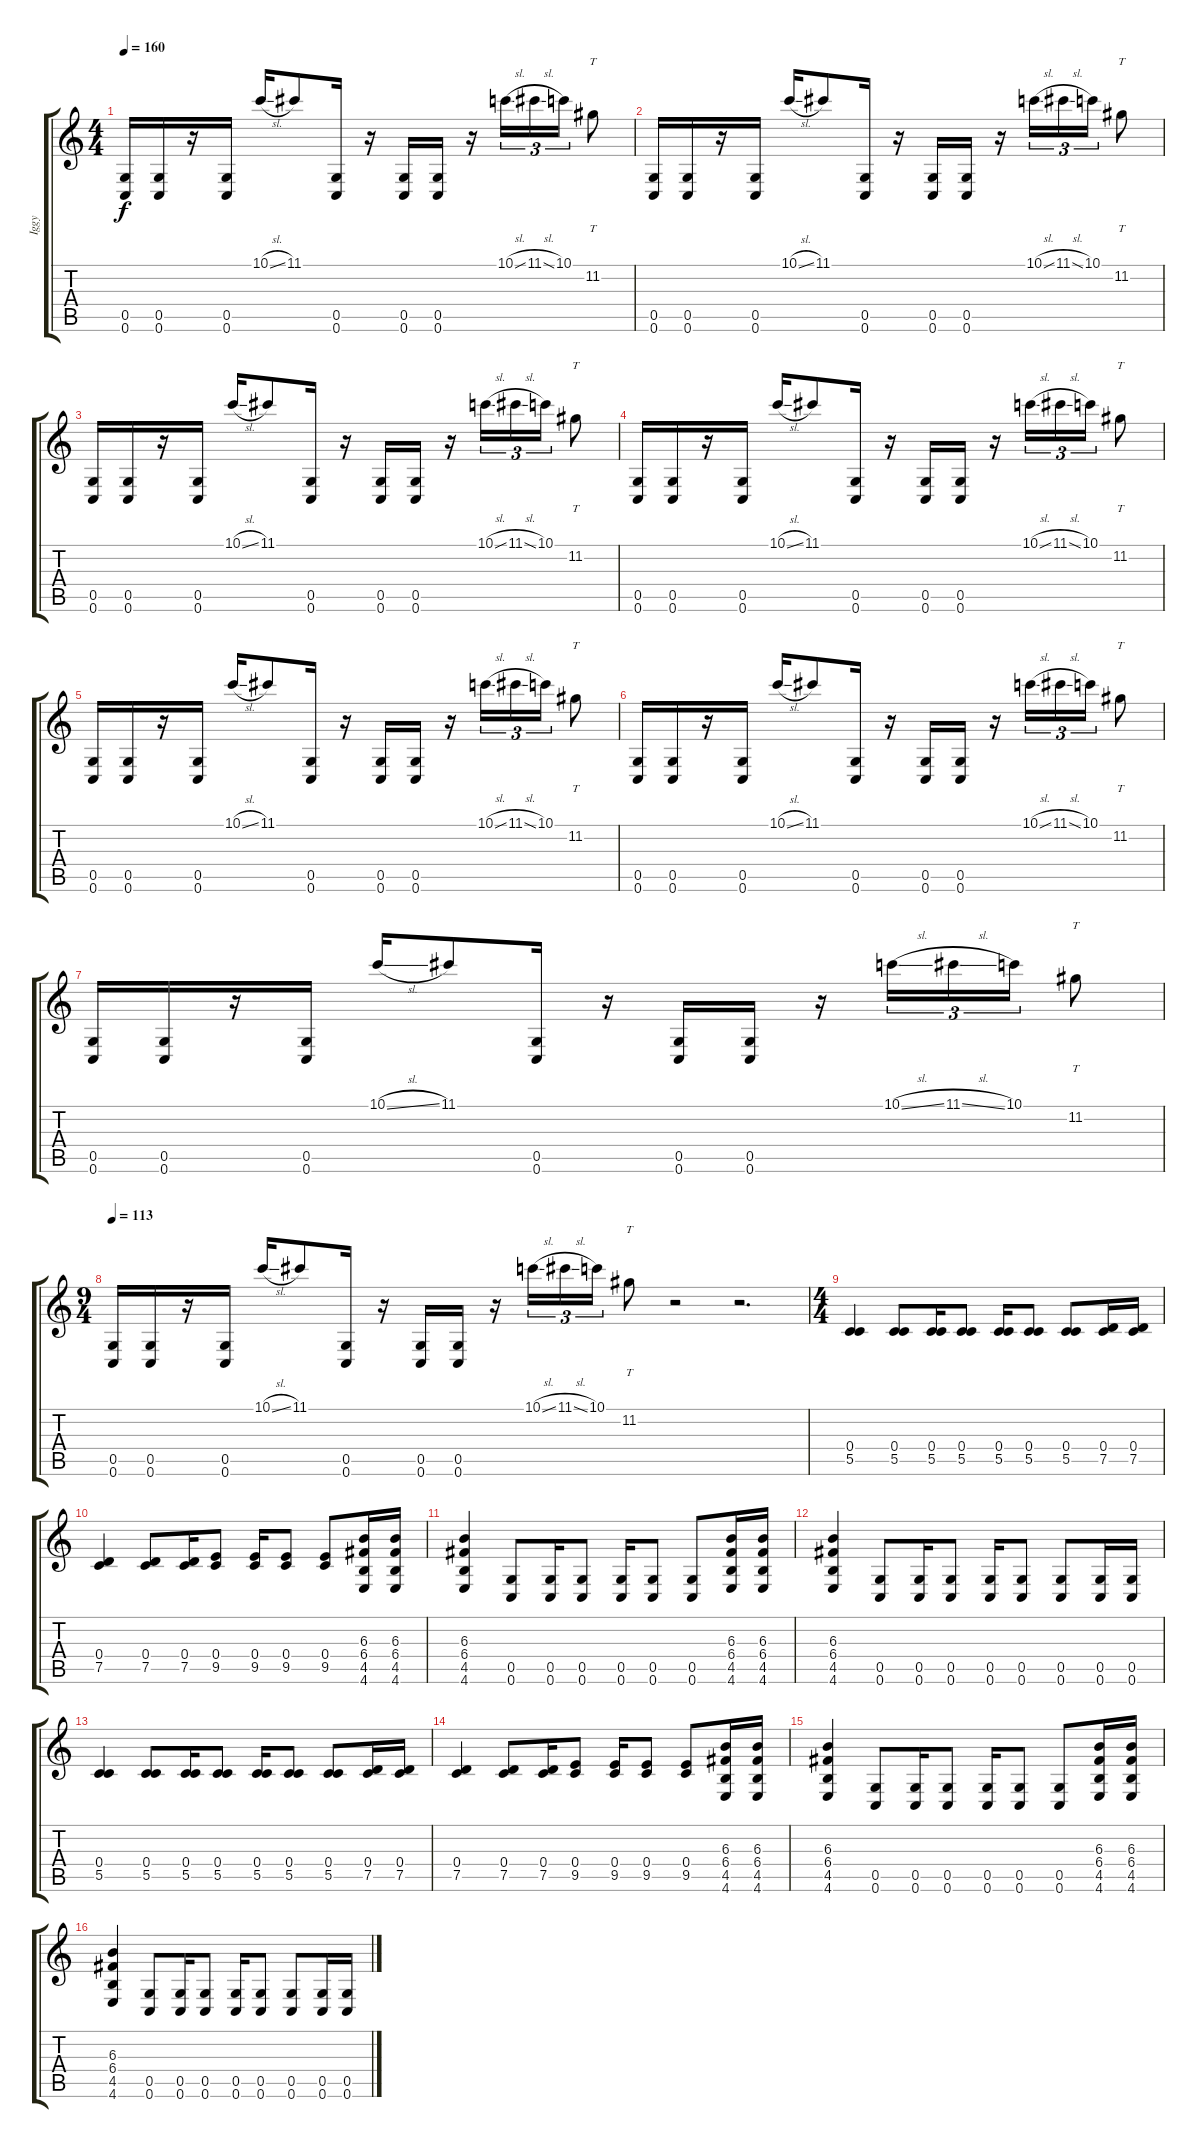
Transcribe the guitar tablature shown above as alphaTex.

\track ("Iggy" "Iggy") {instrument distortionguitar}
\staff {score tabs}
\tuning (D4 A3 F3 C3 G2 C2) {hide}
\ts (4 4)
\tempo 160
\clef g2
\ks c
(0.5 0.6).16{dy f} (0.5 0.6).16 r.16 (0.5 0.6).16 10.1{sl}.16 11.1.8 (0.5 0.6).16 r.16 (0.5 0.6).16 (0.5 0.6).16 r.16 10.1{sl}.16{tu (3 2)} 11.1{sl}.16{tu (3 2)} 10.1.16{tu (3 2)} 11.2.8{tt} |
(0.5 0.6).16 (0.5 0.6).16 r.16 (0.5 0.6).16 10.1{sl}.16 11.1.8 (0.5 0.6).16 r.16 (0.5 0.6).16 (0.5 0.6).16 r.16 10.1{sl}.16{tu (3 2)} 11.1{sl}.16{tu (3 2)} 10.1.16{tu (3 2)} 11.2.8{tt} |
(0.5 0.6).16 (0.5 0.6).16 r.16 (0.5 0.6).16 10.1{sl}.16 11.1.8 (0.5 0.6).16 r.16 (0.5 0.6).16 (0.5 0.6).16 r.16 10.1{sl}.16{tu (3 2)} 11.1{sl}.16{tu (3 2)} 10.1.16{tu (3 2)} 11.2.8{tt} |
(0.5 0.6).16 (0.5 0.6).16 r.16 (0.5 0.6).16 10.1{sl}.16 11.1.8 (0.5 0.6).16 r.16 (0.5 0.6).16 (0.5 0.6).16 r.16 10.1{sl}.16{tu (3 2)} 11.1{sl}.16{tu (3 2)} 10.1.16{tu (3 2)} 11.2.8{tt} |
(0.5 0.6).16 (0.5 0.6).16 r.16 (0.5 0.6).16 10.1{sl}.16 11.1.8 (0.5 0.6).16 r.16 (0.5 0.6).16 (0.5 0.6).16 r.16 10.1{sl}.16{tu (3 2)} 11.1{sl}.16{tu (3 2)} 10.1.16{tu (3 2)} 11.2.8{tt} |
(0.5 0.6).16 (0.5 0.6).16 r.16 (0.5 0.6).16 10.1{sl}.16 11.1.8 (0.5 0.6).16 r.16 (0.5 0.6).16 (0.5 0.6).16 r.16 10.1{sl}.16{tu (3 2)} 11.1{sl}.16{tu (3 2)} 10.1.16{tu (3 2)} 11.2.8{tt} |
(0.5 0.6).16 (0.5 0.6).16 r.16 (0.5 0.6).16 10.1{sl}.16 11.1.8 (0.5 0.6).16 r.16 (0.5 0.6).16 (0.5 0.6).16 r.16 10.1{sl}.16{tu (3 2)} 11.1{sl}.16{tu (3 2)} 10.1.16{tu (3 2)} 11.2.8{tt} |
\ts (9 4)
\tempo 113
(0.5 0.6).16 (0.5 0.6).16 r.16 (0.5 0.6).16 10.1{sl}.16 11.1.8 (0.5 0.6).16 r.16 (0.5 0.6).16 (0.5 0.6).16 r.16 10.1{sl}.16{tu (3 2)} 11.1{sl}.16{tu (3 2)} 10.1.16{tu (3 2)} 11.2.8{tt} r.2 r.2{d} |
\ts (4 4)
(0.4 5.5).4{instrument electricguitarjazz} (0.4 5.5).8 (0.4 5.5).16 (0.4 5.5).8 (0.4 5.5).16 (0.4 5.5).8 (0.4 5.5).8 (0.4 7.5).16 (0.4 7.5).16 |
(0.4 7.5).4 (0.4 7.5).8 (0.4 7.5).16 (0.4 9.5).8 (0.4 9.5).16 (0.4 9.5).8 (0.4 9.5).8 (6.3 6.4 4.5 4.6).16 (6.3 6.4 4.5 4.6).16 |
(6.3 6.4 4.5 4.6).4 (0.5 0.6).8 (0.5 0.6).16 (0.5 0.6).8 (0.5 0.6).16 (0.5 0.6).8 (0.5 0.6).8 (6.3 6.4 4.5 4.6).16 (6.3 6.4 4.5 4.6).16 |
(6.3 6.4 4.5 4.6).4 (0.5 0.6).8 (0.5 0.6).16 (0.5 0.6).8 (0.5 0.6).16 (0.5 0.6).8 (0.5 0.6).8 (0.5 0.6).16 (0.5 0.6).16 |
(0.4 5.5).4 (0.4 5.5).8 (0.4 5.5).16 (0.4 5.5).8 (0.4 5.5).16 (0.4 5.5).8 (0.4 5.5).8 (0.4 7.5).16 (0.4 7.5).16 |
(0.4 7.5).4 (0.4 7.5).8 (0.4 7.5).16 (0.4 9.5).8 (0.4 9.5).16 (0.4 9.5).8 (0.4 9.5).8 (6.3 6.4 4.5 4.6).16 (6.3 6.4 4.5 4.6).16 |
(6.3 6.4 4.5 4.6).4 (0.5 0.6).8 (0.5 0.6).16 (0.5 0.6).8 (0.5 0.6).16 (0.5 0.6).8 (0.5 0.6).8 (6.3 6.4 4.5 4.6).16 (6.3 6.4 4.5 4.6).16 |
(6.3 6.4 4.5 4.6).4 (0.5 0.6).8 (0.5 0.6).16 (0.5 0.6).8 (0.5 0.6).16 (0.5 0.6).8 (0.5 0.6).8 (0.5 0.6).16 (0.5 0.6).16
